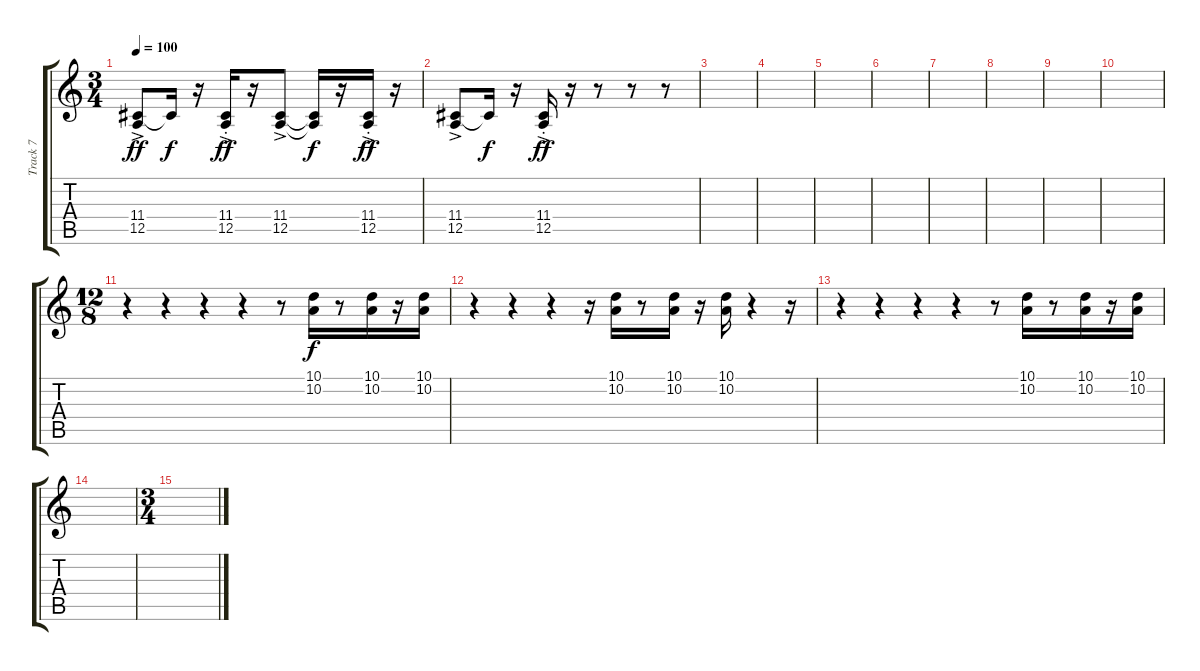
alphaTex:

\track ("Track 7" "Track 7") {instrument stringensemble1}
\staff {score tabs}
\tuning (E4 B3 G3 D3 A2 E2) {hide}
\ts (3 4)
\tempo 100
\clef g2
\ks c
(11.4{ac} 12.5{ac}).8{dy ff} 11.4{t}.16{dy f} r.16 (11.4{ac st} 12.5{ac st}).16{dy ff} r.16 (11.4{ac} 12.5{ac}).8 (11.4{t} 12.5{t}).16{dy f} r.16 (11.4{ac st} 12.5{ac st}).16{dy ff} r.16 |
(11.4{ac} 12.5{ac}).8 11.4{t}.16{dy f} r.16 (11.4{ac st} 12.5{ac st}).16{dy ff} r.16 r.8 r.8 r.8 |
|
|
|
|
|
|
|
|
\ts (12 8)
r.4 r.4 r.4 r.4 r.8 (10.1 10.2).16{dy f volume 9} r.8 (10.1 10.2).16 r.16 (10.1 10.2).16 |
r.4 r.4 r.4 r.16 (10.1 10.2).16 r.8{volume 9} (10.1 10.2).16 r.16 (10.1 10.2).16 r.4 r.16 |
r.4 r.4 r.4 r.4 r.8 (10.1 10.2).16{volume 9} r.8 (10.1 10.2).16 r.16 (10.1 10.2).16 |
|
\ts (3 4)
